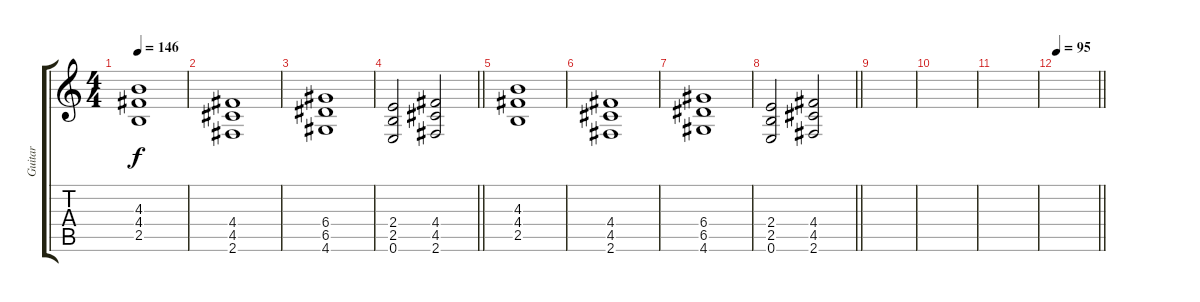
\track ("Guitar" "Guitar") {instrument overdrivenguitar}
\staff {score tabs}
\tuning (E4 B3 G3 D3 A2 E2) {hide}
\ts (4 4)
\tempo 146
\clef g2
\ks c
(4.3 4.4 2.5).1{dy f} |
(4.4 4.5 2.6).1 |
(6.4 6.5 4.6).1 |
\barLineRight lightlight
(2.4 2.5 0.6).2 (4.4 4.5 2.6).2 |
(4.3 4.4 2.5).1 |
(4.4 4.5 2.6).1 |
(6.4 6.5 4.6).1 |
\barLineRight lightlight
(2.4 2.5 0.6).2 (4.4 4.5 2.6).2 |
|
|
|
\tempo 95
\barLineRight lightlight
